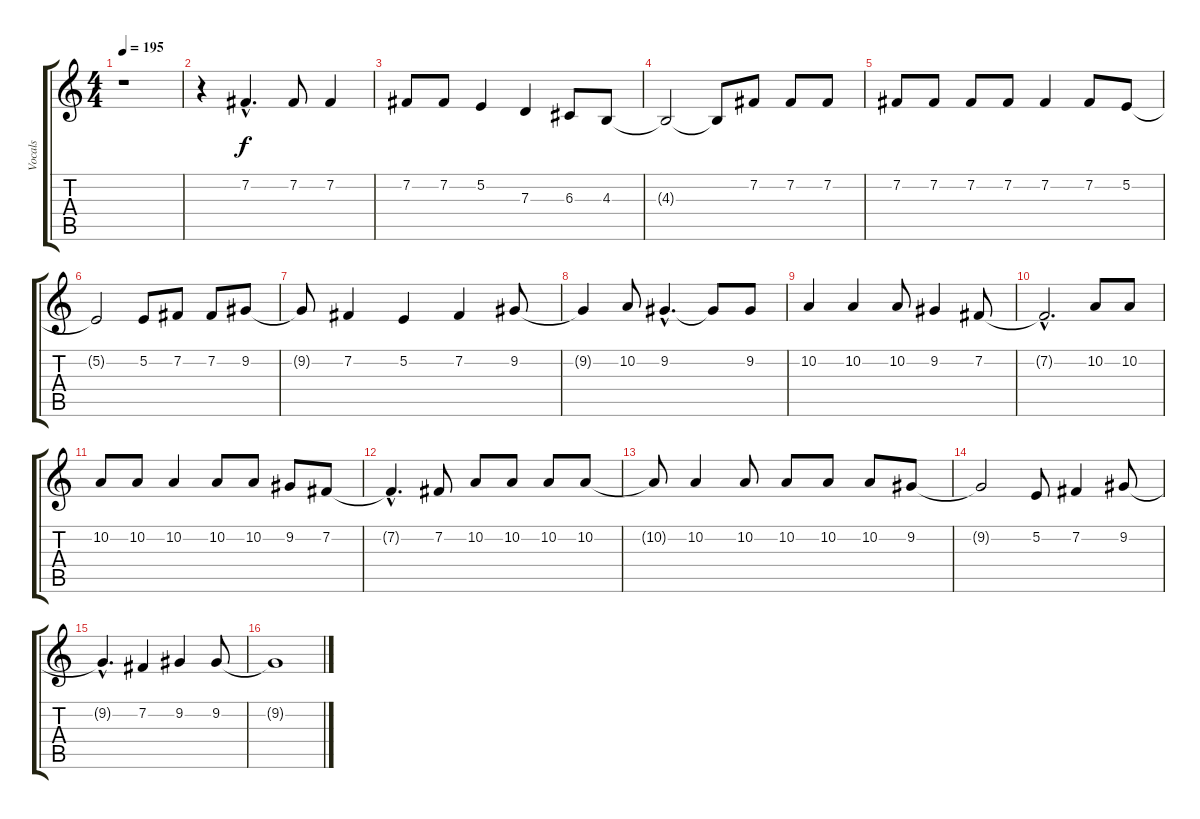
\track ("Vocals" "Vocals") {instrument trombone}
\staff {score tabs}
\tuning (E4 B3 G3 D3 A2 E2) {hide}
\ts (4 4)
\tempo 195
\clef g2
\ks c
r.1{dy f} |
r.4 7.2{hac}.4{d} 7.2.8 7.2.4 |
7.2.8 7.2.8 5.2.4 7.3.4 6.3.8 4.3.8 |
4.3{t}.2 4.3{t}.8 7.2.8 7.2.8 7.2.8 |
7.2.8 7.2.8 7.2.8 7.2.8 7.2.4 7.2.8 5.2.8 |
5.2{t}.2 5.2.8 7.2.8 7.2.8 9.2.8 |
9.2{t}.8 7.2.4 5.2.4 7.2.4 9.2.8 |
9.2{t}.4 10.2.8 9.2{hac}.4{d} 9.2{t}.8 9.2.8 |
10.2.4 10.2.4 10.2.8 9.2.4 7.2.8 |
7.2{hac t}.2{d} 10.2.8 10.2.8 |
10.2.8 10.2.8 10.2.4 10.2.8 10.2.8 9.2.8 7.2.8 |
7.2{hac t}.4{d} 7.2.8 10.2.8 10.2.8 10.2.8 10.2.8 |
10.2{t}.8 10.2.4 10.2.8 10.2.8 10.2.8 10.2.8 9.2.8 |
9.2{t}.2 5.2.8 7.2.4 9.2.8 |
9.2{hac t}.4{d} 7.2.4 9.2.4 9.2.8 |
9.2{t}.1
